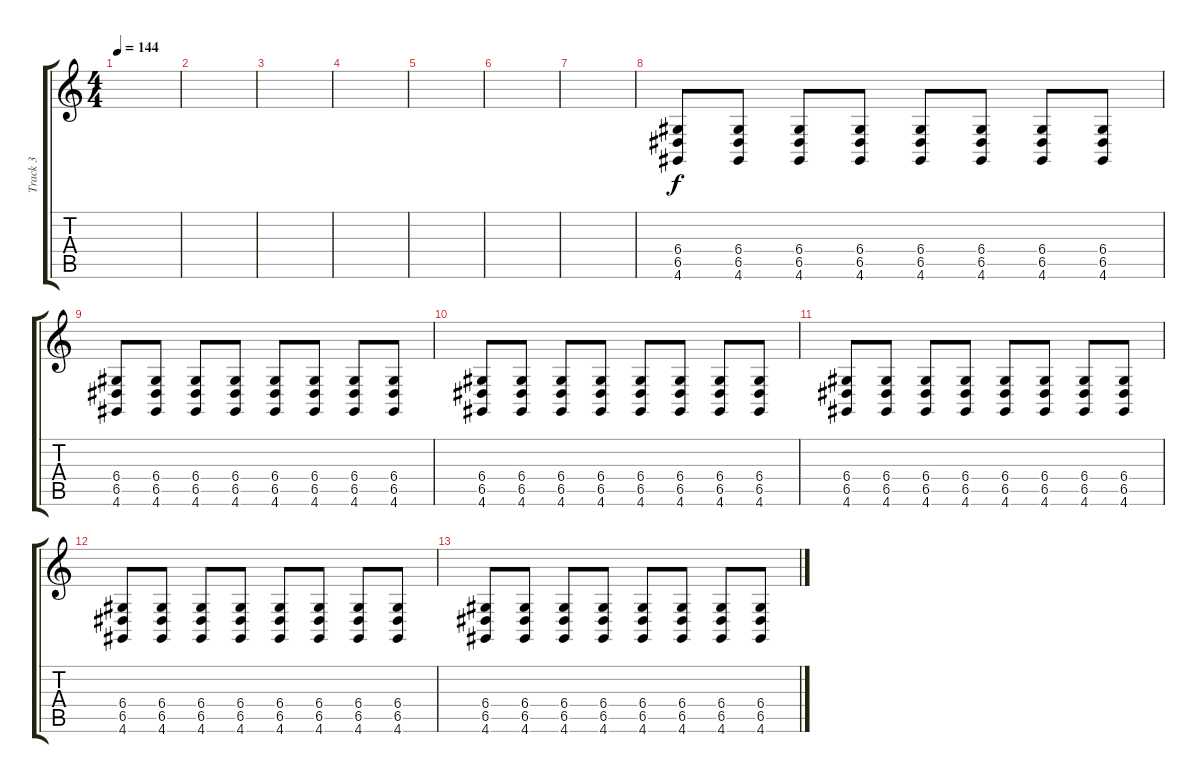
\track ("Track 3" "Track 3") {instrument cello}
\staff {score tabs}
\tuning (E4 B3 G3 D3 A2 E2) {hide}
\ts (4 4)
\tempo 144
\clef g2
\ks c
|
|
|
|
|
|
|
(6.4 6.5 4.6).8 (6.4 6.5 4.6).8 (6.4 6.5 4.6).8 (6.4 6.5 4.6).8 (6.4 6.5 4.6).8 (6.4 6.5 4.6).8 (6.4 6.5 4.6).8 (6.4 6.5 4.6).8 |
(6.4 6.5 4.6).8 (6.4 6.5 4.6).8 (6.4 6.5 4.6).8 (6.4 6.5 4.6).8 (6.4 6.5 4.6).8 (6.4 6.5 4.6).8 (6.4 6.5 4.6).8 (6.4 6.5 4.6).8 |
(6.4 6.5 4.6).8 (6.4 6.5 4.6).8 (6.4 6.5 4.6).8 (6.4 6.5 4.6).8 (6.4 6.5 4.6).8 (6.4 6.5 4.6).8 (6.4 6.5 4.6).8 (6.4 6.5 4.6).8 |
(6.4 6.5 4.6).8 (6.4 6.5 4.6).8 (6.4 6.5 4.6).8 (6.4 6.5 4.6).8 (6.4 6.5 4.6).8 (6.4 6.5 4.6).8 (6.4 6.5 4.6).8 (6.4 6.5 4.6).8 |
(6.4 6.5 4.6).8 (6.4 6.5 4.6).8 (6.4 6.5 4.6).8 (6.4 6.5 4.6).8 (6.4 6.5 4.6).8 (6.4 6.5 4.6).8 (6.4 6.5 4.6).8 (6.4 6.5 4.6).8 |
(6.4 6.5 4.6).8 (6.4 6.5 4.6).8 (6.4 6.5 4.6).8 (6.4 6.5 4.6).8 (6.4 6.5 4.6).8 (6.4 6.5 4.6).8 (6.4 6.5 4.6).8 (6.4 6.5 4.6).8
